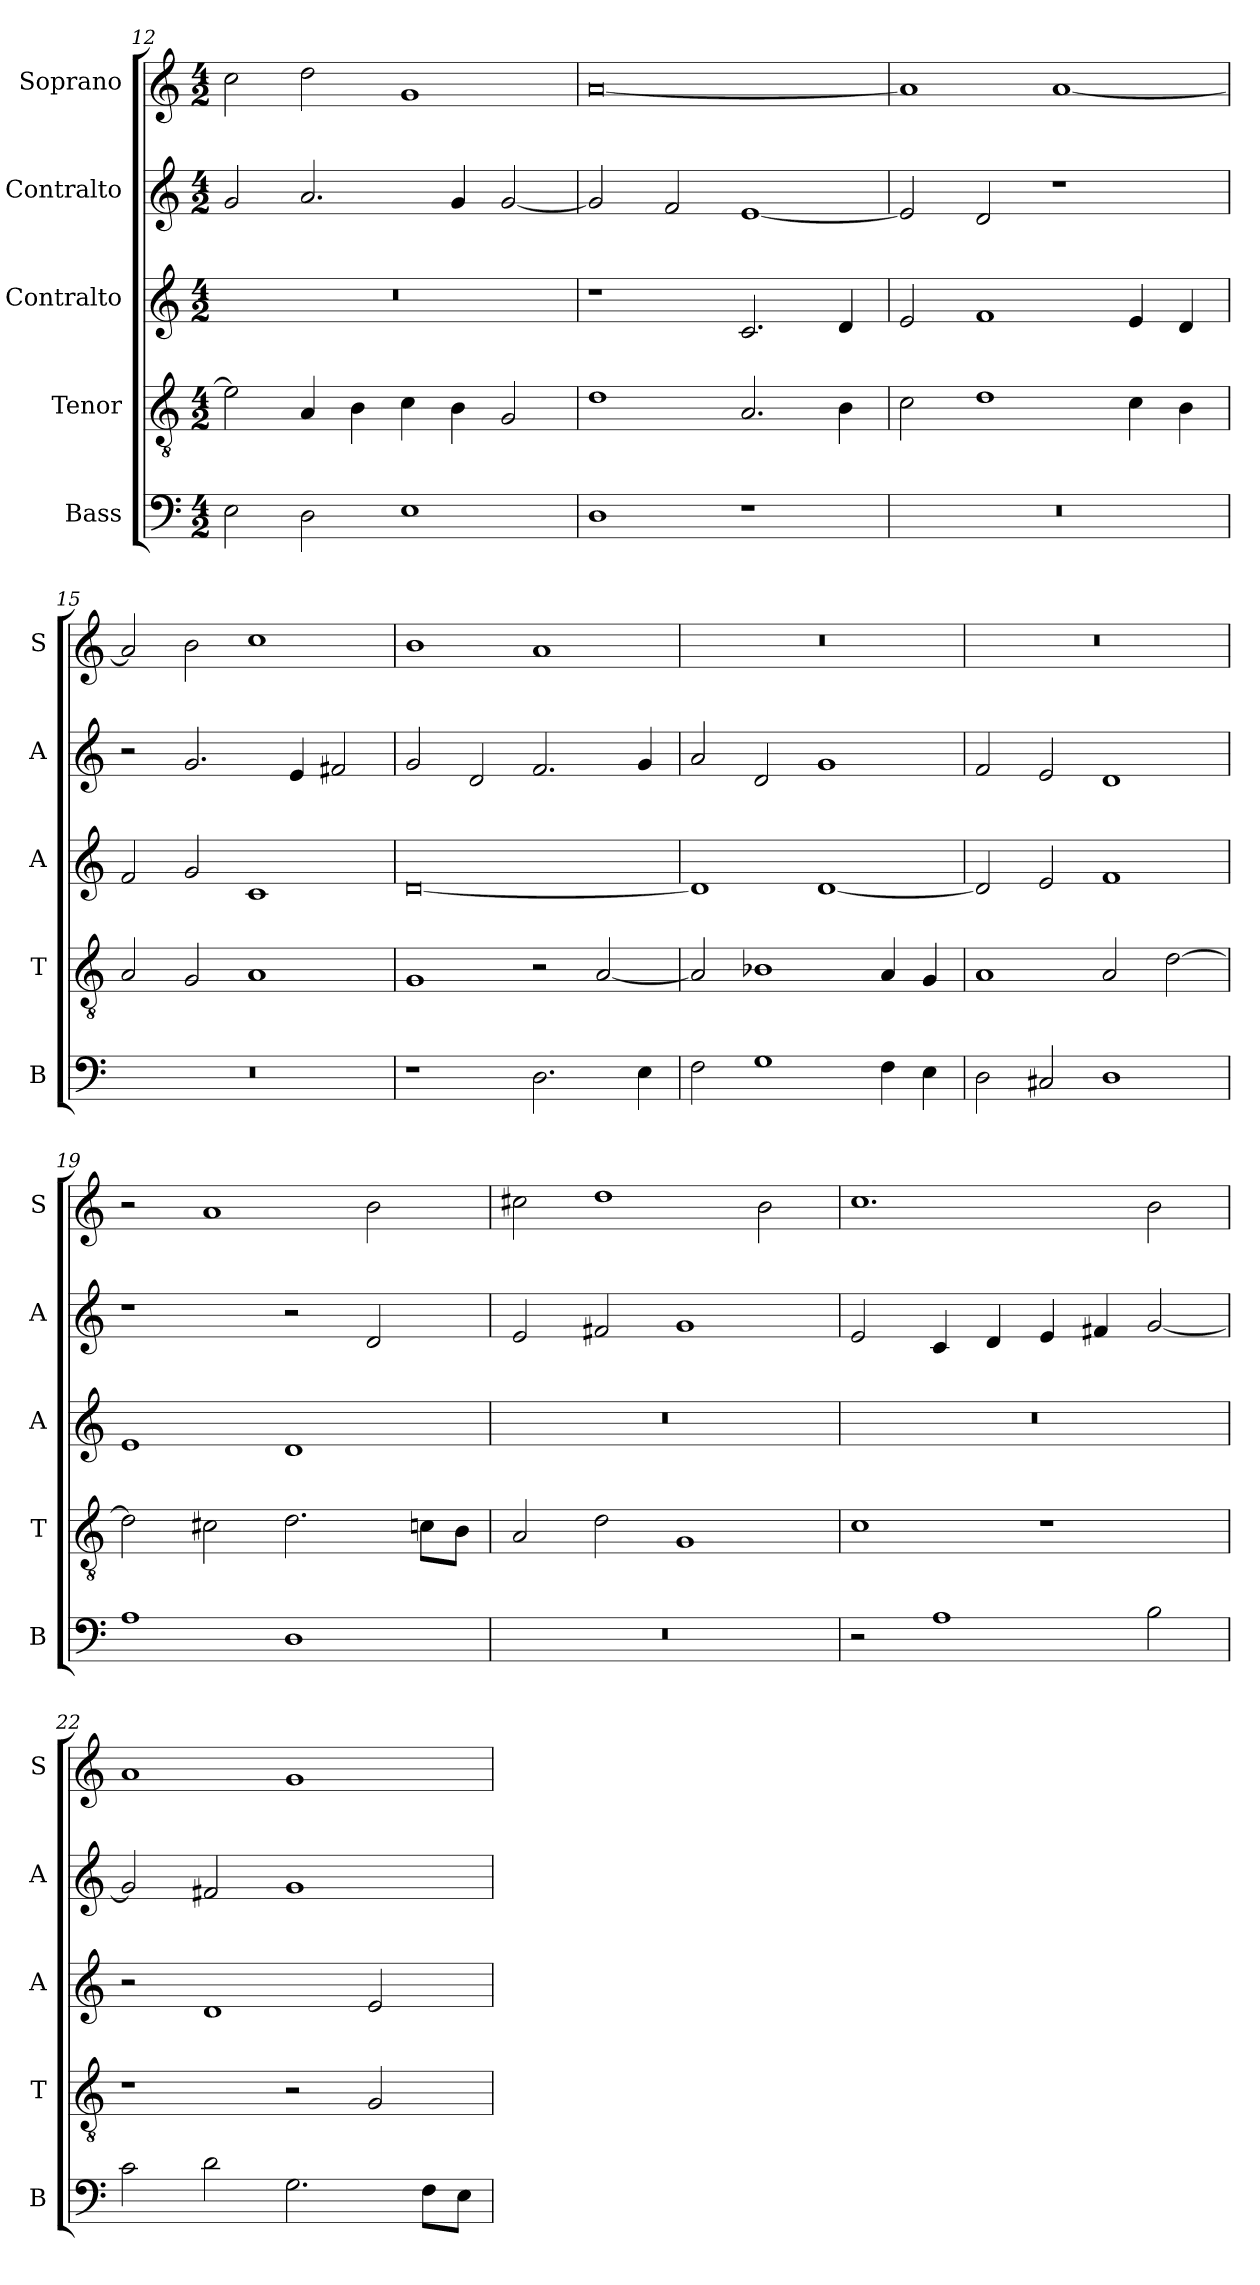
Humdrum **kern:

**kern	**kern	**kern	**kern	**kern
*part5	*part4	*part3	*part2	*part1
*staff5	*staff4	*staff3	*staff2	*staff1
*I"Bass	*I"Tenor	*I"Contralto	*I"Contralto	*I"Soprano
*I'B	*I'T	*I'A	*I'A	*I'S
*clefF4	*clefGv2	*clefG2	*clefG2	*clefG2
*k[]	*k[]	*k[]	*k[]	*k[]
*G:mix	*G:mix	*G:mix	*G:mix	*G:mix
*M4/2	*M4/2	*M4/2	*M4/2	*M4/2
=12	=12	=12	=12	=12
2E	2e]	0r	2g	2cc
2D	4A	.	2.a	2dd
.	4B	.	.	.
1E	4c	.	.	1g
.	4B	.	4g	.
.	2G	.	[2g	.
=13	=13	=13	=13	=13
1D	1d	1r	2g]	[0a
.	.	.	2f	.
1r	2.A	2.c	[1e	.
.	4B	4d	.	.
=14	=14	=14	=14	=14
0r	2c	2e	2e]	1a]
.	1d	1f	2d	.
.	.	.	1r	[1a
.	4c	4e	.	.
.	4B	4d	.	.
=15	=15	=15	=15	=15
0r	2A	2f	2r	2a]
.	2G	2g	2.g	2b
.	1A	1c	.	1cc
.	.	.	4e	.
.	.	.	2f#X	.
=16	=16	=16	=16	=16
1r	1G	[0d	2g	1b
.	.	.	2d	.
2.D	2r	.	2.f	1a
.	[2A	.	.	.
4E	.	.	4g	.
=17	=17	=17	=17	=17
2F	2A]	1d]	2a	0r
1G	1B-X	.	2d	.
.	.	[1d	1g	.
4F	4A	.	.	.
4E	4G	.	.	.
=18	=18	=18	=18	=18
2D	1A	2d]	2f	0r
2C#X	.	2e	2e	.
1D	2A	1f	1d	.
.	[2d	.	.	.
=19	=19	=19	=19	=19
1A	2d]	1e	1r	2r
.	2c#X	.	.	1a
1D	2.d	1d	2r	.
.	.	.	2d	2b
.	8cn\L	.	.	.
.	8B\J	.	.	.
=20	=20	=20	=20	=20
0r	2A	0r	2e	2cc#X
.	2d	.	2f#X	1dd
.	1G	.	1g	.
.	.	.	.	2b
=21	=21	=21	=21	=21
2r	1c	0r	2e	1.cc
1A	.	.	4c	.
.	.	.	4d	.
.	1r	.	4e	.
.	.	.	4f#X	.
2B	.	.	[2g	2b
=22	=22	=22	=22	=22
2c	1r	2r	2g]	1a
2d	.	1d	2f#X	.
2.G	2r	.	1g	1g
.	2G	2e	.	.
8F\L	.	.	.	.
8E\J	.	.	.	.
=	=	=	=	=
*-	*-	*-	*-	*-
